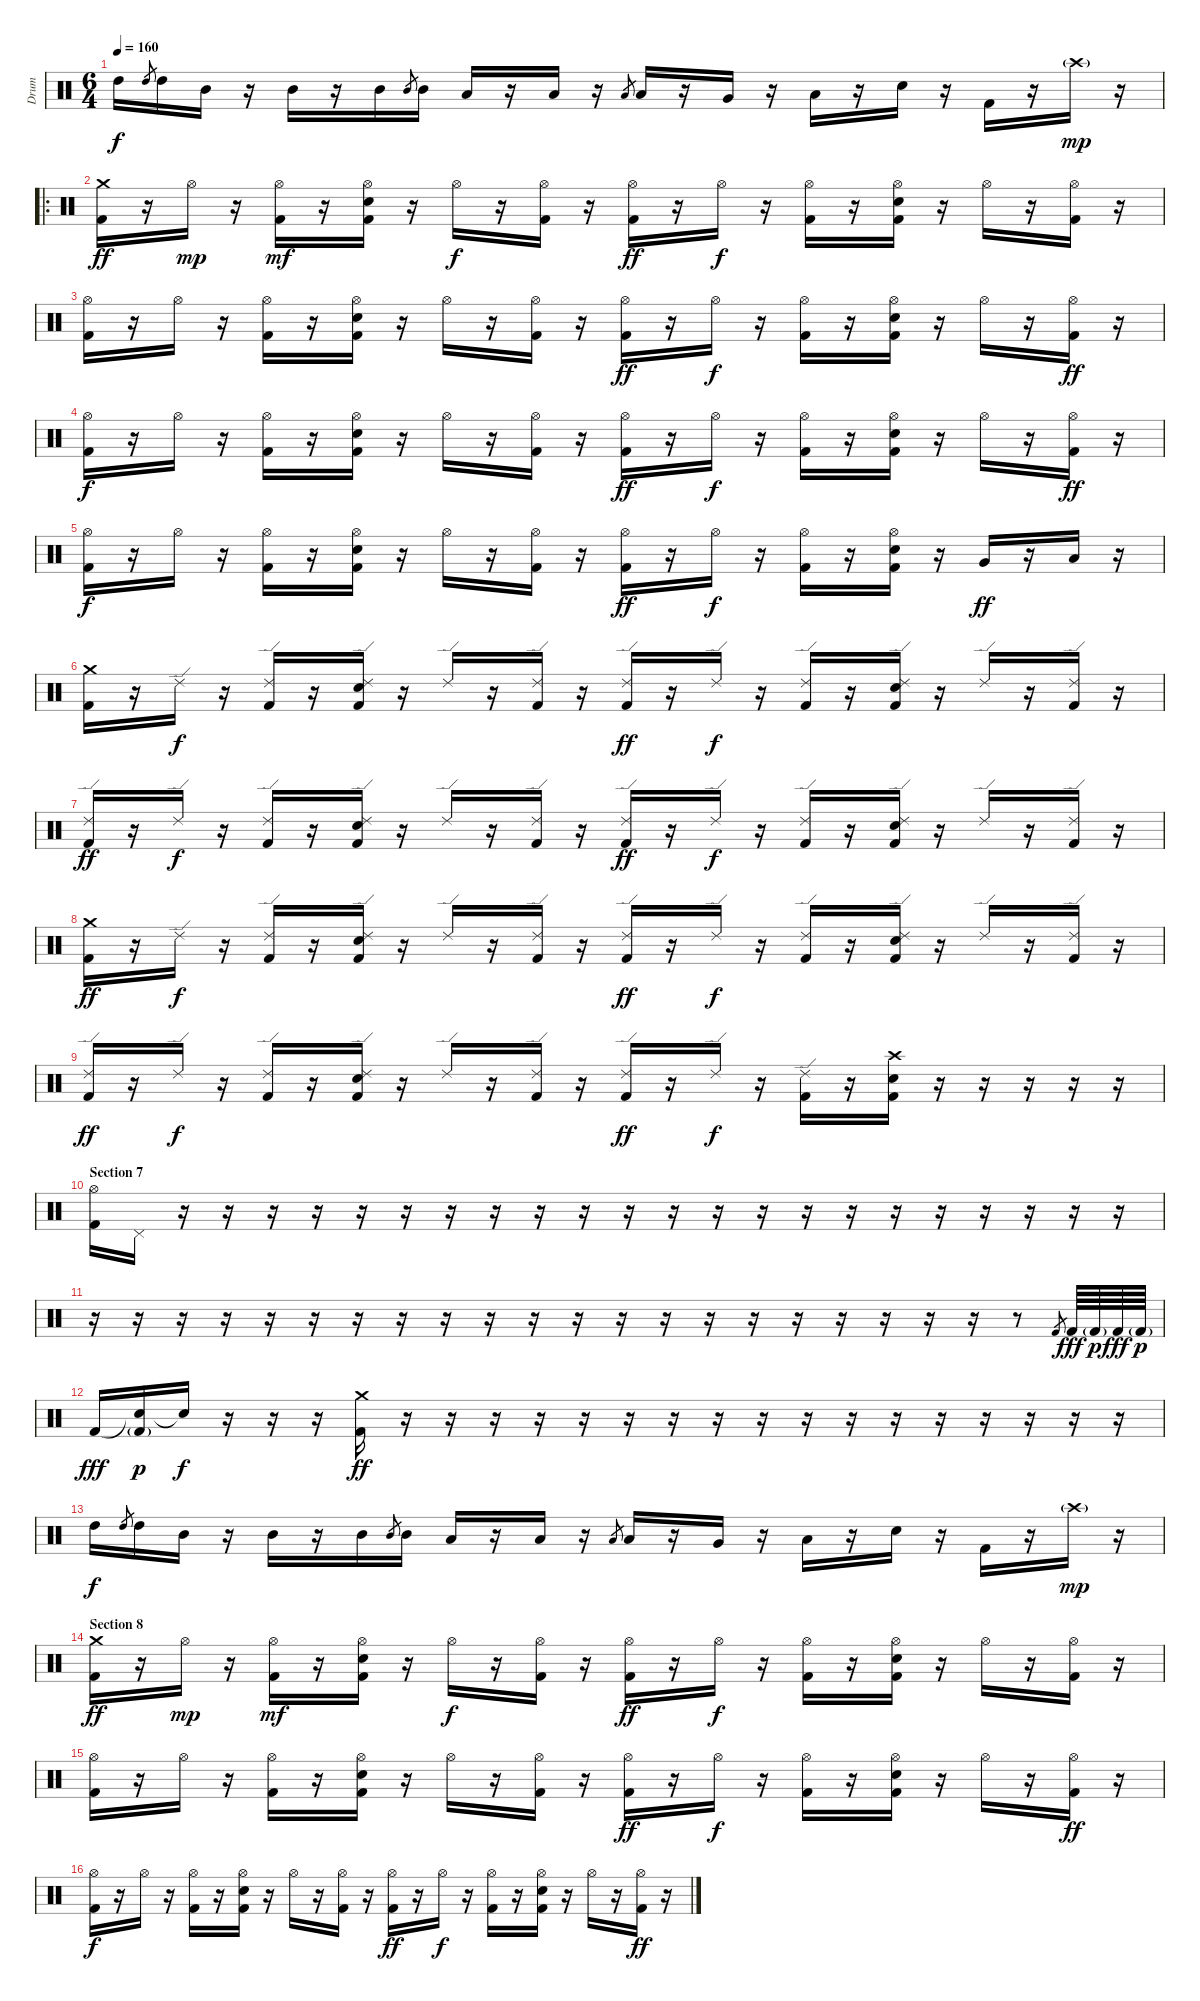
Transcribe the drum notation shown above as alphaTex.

\track ("Drum" "Drum") {instrument percussion}
\staff {score}
\articulation defaults
\ts (6 4)
\tempo 160
\clef neutral
\ks c "High Tom (hit)".16{dy f} "High Tom (hit)".8{gr} "High Tom (hit)".16 "Mid Tom (hit)".16
r.16 "Mid Tom (hit)".16 r.16 "Mid Tom (hit)".16 "Mid Tom (hit)".8{gr} "Mid Tom (hit)".16 "Low Tom (hit)".16 r.16 "Low Tom (hit)".16 r.16 "Low Tom (hit)".8{gr} "Low Tom (hit)".16 r.16 "Very Low Tom (hit)".16 r.16 "Low Floor Tom (hit)".16 r.16 "Electric Snare (hit)".16 r.16 "Kick (hit) 2".16 r.16 "Crash high (hit)"{g}.16{dy mp} r.16 |
\ro
("Crash medium (hit)" "Kick (hit) 2").16{dy ff} r.16 "Hi-Hat (open)".16{dy mp} r.16 ("Hi-Hat (open)" "Kick (hit) 2").16{dy mf} r.16 ("Hi-Hat (open)" "Electric Snare (hit)" "Kick (hit) 2").16 r.16 "Hi-Hat (open)".16{dy f} r.16 ("Hi-Hat (open)" "Kick (hit) 2").16 r.16 ("Hi-Hat (open)" "Kick (hit) 2").16{dy ff} r.16 "Hi-Hat (open)".16{dy f} r.16 ("Hi-Hat (open)" "Kick (hit) 2").16 r.16 ("Hi-Hat (open)" "Electric Snare (hit)" "Kick (hit) 2").16 r.16 "Hi-Hat (open)".16 r.16 ("Hi-Hat (open)" "Kick (hit) 2").16 r.16 |
("Hi-Hat (open)" "Kick (hit) 2").16 r.16 "Hi-Hat (open)".16 r.16 ("Hi-Hat (open)" "Kick (hit) 2").16 r.16 ("Hi-Hat (open)" "Electric Snare (hit)" "Kick (hit) 2").16 r.16 "Hi-Hat (open)".16 r.16 ("Hi-Hat (open)" "Kick (hit) 2").16 r.16 ("Hi-Hat (open)" "Kick (hit) 2").16{dy ff} r.16 "Hi-Hat (open)".16{dy f} r.16 ("Hi-Hat (open)" "Kick (hit) 2").16 r.16 ("Hi-Hat (open)" "Electric Snare (hit)" "Kick (hit) 2").16 r.16 "Hi-Hat (open)".16 r.16 ("Hi-Hat (open)" "Kick (hit) 2").16{dy ff} r.16 |
("Hi-Hat (open)" "Kick (hit) 2").16{dy f} r.16 "Hi-Hat (open)".16 r.16 ("Hi-Hat (open)" "Kick (hit) 2").16 r.16 ("Hi-Hat (open)" "Electric Snare (hit)" "Kick (hit) 2").16 r.16 "Hi-Hat (open)".16 r.16 ("Hi-Hat (open)" "Kick (hit) 2").16 r.16 ("Hi-Hat (open)" "Kick (hit) 2").16{dy ff} r.16 "Hi-Hat (open)".16{dy f} r.16 ("Hi-Hat (open)" "Kick (hit) 2").16 r.16 ("Hi-Hat (open)" "Electric Snare (hit)" "Kick (hit) 2").16 r.16 "Hi-Hat (open)".16 r.16 ("Hi-Hat (open)" "Kick (hit) 2").16{dy ff} r.16 |
("Hi-Hat (open)" "Kick (hit) 2").16{dy f} r.16 "Hi-Hat (open)".16 r.16 ("Hi-Hat (open)" "Kick (hit) 2").16 r.16 ("Hi-Hat (open)" "Electric Snare (hit)" "Kick (hit) 2").16 r.16 "Hi-Hat (open)".16 r.16 ("Hi-Hat (open)" "Kick (hit) 2").16 r.16 ("Hi-Hat (open)" "Kick (hit) 2").16{dy ff} r.16 "Hi-Hat (open)".16{dy f} r.16 ("Hi-Hat (open)" "Kick (hit) 2").16 r.16 ("Hi-Hat (open)" "Electric Snare (hit)" "Kick (hit) 2").16 r.16 "Very Low Tom (hit)".16{dy ff} r.16 "Low Floor Tom (hit)".16 r.16 |
("Crash medium (hit)" "Kick (hit) 2").16 r.16 "Ride (edge) 2".16{dy f} r.16 ("Ride (edge) 2" "Kick (hit) 2").16 r.16 ("Ride (edge) 2" "Electric Snare (hit)" "Kick (hit) 2").16 r.16 "Ride (edge) 2".16 r.16 ("Ride (edge) 2" "Kick (hit) 2").16 r.16 ("Ride (edge) 2" "Kick (hit) 2").16{dy ff} r.16 "Ride (edge) 2".16{dy f} r.16 ("Ride (edge) 2" "Kick (hit) 2").16 r.16 ("Ride (edge) 2" "Electric Snare (hit)" "Kick (hit) 2").16 r.16 "Ride (edge) 2".16 r.16 ("Ride (edge) 2" "Kick (hit) 2").16 r.16 |
("Ride (edge) 2" "Kick (hit) 2").16{dy ff} r.16 "Ride (edge) 2".16{dy f} r.16 ("Ride (edge) 2" "Kick (hit) 2").16 r.16 ("Ride (edge) 2" "Electric Snare (hit)" "Kick (hit) 2").16 r.16 "Ride (edge) 2".16 r.16 ("Ride (edge) 2" "Kick (hit) 2").16 r.16 ("Ride (edge) 2" "Kick (hit) 2").16{dy ff} r.16 "Ride (edge) 2".16{dy f} r.16 ("Ride (edge) 2" "Kick (hit) 2").16 r.16 ("Ride (edge) 2" "Electric Snare (hit)" "Kick (hit) 2").16 r.16 "Ride (edge) 2".16 r.16 ("Ride (edge) 2" "Kick (hit) 2").16 r.16 |
("Crash medium (hit)" "Kick (hit) 2").16{dy ff} r.16 "Ride (edge) 2".16{dy f} r.16 ("Ride (edge) 2" "Kick (hit) 2").16 r.16 ("Ride (edge) 2" "Electric Snare (hit)" "Kick (hit) 2").16 r.16 "Ride (edge) 2".16 r.16 ("Ride (edge) 2" "Kick (hit) 2").16 r.16 ("Ride (edge) 2" "Kick (hit) 2").16{dy ff} r.16 "Ride (edge) 2".16{dy f} r.16 ("Ride (edge) 2" "Kick (hit) 2").16 r.16 ("Ride (edge) 2" "Electric Snare (hit)" "Kick (hit) 2").16 r.16 "Ride (edge) 2".16 r.16 ("Ride (edge) 2" "Kick (hit) 2").16 r.16 |
("Ride (edge) 2" "Kick (hit) 2").16{dy ff} r.16 "Ride (edge) 2".16{dy f} r.16 ("Ride (edge) 2" "Kick (hit) 2").16 r.16 ("Ride (edge) 2" "Electric Snare (hit)" "Kick (hit) 2").16 r.16 "Ride (edge) 2".16 r.16 ("Ride (edge) 2" "Kick (hit) 2").16 r.16 ("Ride (edge) 2" "Kick (hit) 2").16{dy ff} r.16 "Ride (edge) 2".16{dy f} r.16 ("Ride (edge) 2" "Kick (hit) 2").16 r.16 ("Crash high (hit)" "Electric Snare (hit)" "Kick (hit) 2").16 r.16 r.16 r.16 r.16 r.16 |
\section ("" "Section 7")
("Hi-Hat (open)" "Kick (hit) 2").16 "Pedal Hi-Hat (hit)".16 r.16 r.16 r.16 r.16 r.16 r.16 r.16 r.16 r.16 r.16 r.16 r.16 r.16 r.16 r.16 r.16 r.16 r.16 r.16 r.16 r.16 r.16 |
r.16 r.16 r.16 r.16 r.16 r.16 r.16 r.16 r.16 r.16 r.16 r.16 r.16 r.16 r.16 r.16 r.16 r.16 r.16 r.16 r.16 r.8{volume 16} "Kick (hit) 2".8{gr} "Kick (hit) 2".64{dy fff} "Kick (hit) 2"{g}.64{dy p} "Kick (hit) 2".64{dy fff} "Kick (hit) 2"{g}.64{dy p} |
"Kick (hit) 2".16{dy fff} ("Snare (hit)"{t} "Kick (hit) 2"{g}).16{dy p} "Snare (hit)"{t}.16{dy f volume 13} r.16 r.16 r.16 ("Crash medium (hit)" "Kick (hit) 2").16{dy ff} r.16 r.16 r.16 r.16 r.16 r.16 r.16 r.16 r.16 r.16 r.16 r.16 r.16 r.16 r.16 r.16 r.16 |
"High Tom (hit)".16{dy f} "High Tom (hit)".8{gr} "High Tom (hit)".16 "Mid Tom (hit)".16 r.16 "Mid Tom (hit)".16 r.16 "Mid Tom (hit)".16 "Mid Tom (hit)".8{gr} "Mid Tom (hit)".16 "Low Tom (hit)".16 r.16 "Low Tom (hit)".16 r.16 "Low Tom (hit)".8{gr} "Low Tom (hit)".16 r.16 "Very Low Tom (hit)".16 r.16 "Low Floor Tom (hit)".16 r.16 "Electric Snare (hit)".16 r.16 "Kick (hit) 2".16 r.16 "Crash high (hit)"{g}.16{dy mp} r.16 |
\section ("" "Section 8")
("Crash medium (hit)" "Kick (hit) 2").16{dy ff} r.16 "Hi-Hat (open)".16{dy mp} r.16 ("Hi-Hat (open)" "Kick (hit) 2").16{dy mf} r.16 ("Hi-Hat (open)" "Electric Snare (hit)" "Kick (hit) 2").16 r.16 "Hi-Hat (open)".16{dy f} r.16 ("Hi-Hat (open)" "Kick (hit) 2").16 r.16 ("Hi-Hat (open)" "Kick (hit) 2").16{dy ff} r.16 "Hi-Hat (open)".16{dy f} r.16 ("Hi-Hat (open)" "Kick (hit) 2").16 r.16 ("Hi-Hat (open)" "Electric Snare (hit)" "Kick (hit) 2").16 r.16 "Hi-Hat (open)".16 r.16 ("Hi-Hat (open)" "Kick (hit) 2").16 r.16 |
("Hi-Hat (open)" "Kick (hit) 2").16 r.16 "Hi-Hat (open)".16 r.16 ("Hi-Hat (open)" "Kick (hit) 2").16 r.16 ("Hi-Hat (open)" "Electric Snare (hit)" "Kick (hit) 2").16 r.16 "Hi-Hat (open)".16 r.16 ("Hi-Hat (open)" "Kick (hit) 2").16 r.16 ("Hi-Hat (open)" "Kick (hit) 2").16{dy ff} r.16 "Hi-Hat (open)".16{dy f} r.16 ("Hi-Hat (open)" "Kick (hit) 2").16 r.16 ("Hi-Hat (open)" "Electric Snare (hit)" "Kick (hit) 2").16 r.16 "Hi-Hat (open)".16 r.16 ("Hi-Hat (open)" "Kick (hit) 2").16{dy ff} r.16 |
("Hi-Hat (open)" "Kick (hit) 2").16{dy f} r.16 "Hi-Hat (open)".16 r.16 ("Hi-Hat (open)" "Kick (hit) 2").16 r.16 ("Hi-Hat (open)" "Electric Snare (hit)" "Kick (hit) 2").16 r.16 "Hi-Hat (open)".16 r.16 ("Hi-Hat (open)" "Kick (hit) 2").16 r.16 ("Hi-Hat (open)" "Kick (hit) 2").16{dy ff} r.16 "Hi-Hat (open)".16{dy f} r.16 ("Hi-Hat (open)" "Kick (hit) 2").16 r.16 ("Hi-Hat (open)" "Electric Snare (hit)" "Kick (hit) 2").16 r.16 "Hi-Hat (open)".16 r.16 ("Hi-Hat (open)" "Kick (hit) 2").16{dy ff} r.16
